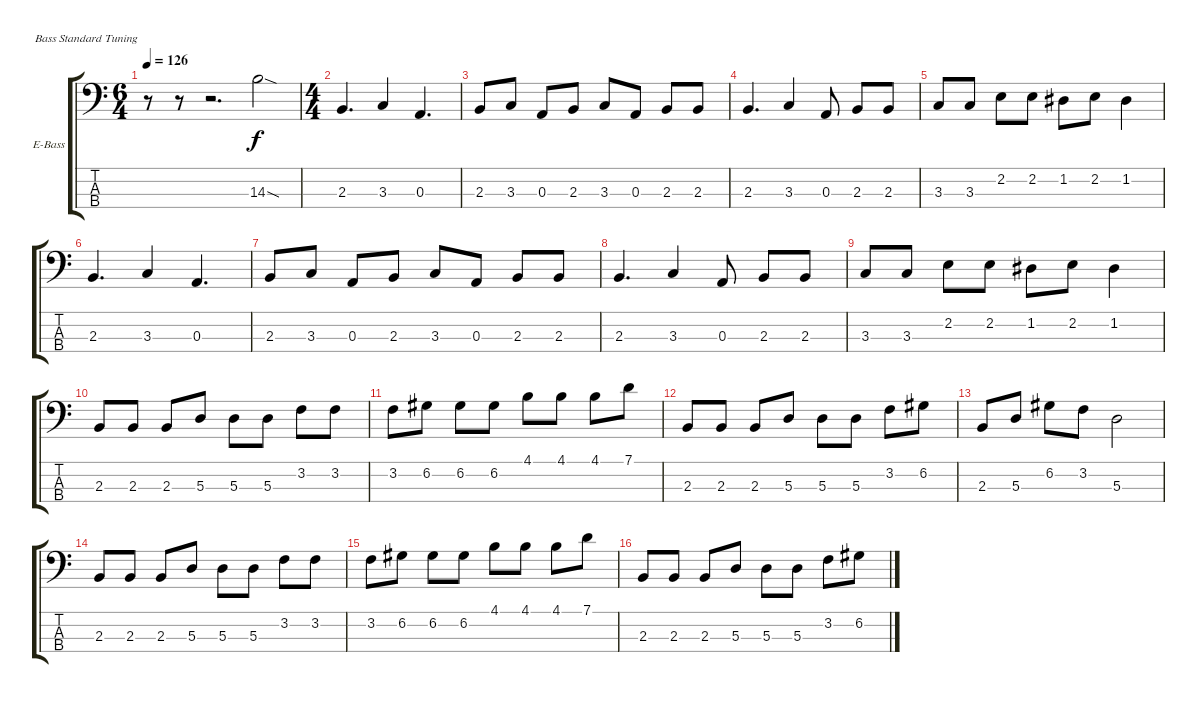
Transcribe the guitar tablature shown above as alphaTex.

\bracketExtendMode groupsimilarinstruments
\firstSystemTrackNameOrientation horizontal
\otherSystemsTrackNameOrientation horizontal
\track ("Raita 1" "E-Bass") {instrument electricbassfinger}
\staff {score tabs}
\tuning (G2 D2 A1 E1)
\ts (6 4)
\beaming (8 6 6)
\tempo 126
\clef f4
\ks c
r.8{dy f} r.8 r.2{d} 14.3{sod}.2 |
\ts (4 4)
\beaming (8 2 2 2 2)
2.3.4{d} 3.3.4 0.3.4{d} |
2.3.8 3.3.8 0.3.8 2.3.8 3.3.8 0.3.8 2.3.8 2.3.8 |
2.3.4{d} 3.3.4 0.3.8 2.3.8 2.3.8 |
3.3.8 3.3.8 2.2.8 2.2.8 1.2.8 2.2.8 1.2.4 |
2.3.4{d} 3.3.4 0.3.4{d} |
2.3.8 3.3.8 0.3.8 2.3.8 3.3.8 0.3.8 2.3.8 2.3.8 |
2.3.4{d} 3.3.4 0.3.8 2.3.8 2.3.8 |
3.3.8 3.3.8 2.2.8 2.2.8 1.2.8 2.2.8 1.2.4 |
2.3.8 2.3.8 2.3.8 5.3.8 5.3.8 5.3.8 3.2.8 3.2.8 |
3.2.8 6.2.8 6.2.8 6.2.8 4.1.8 4.1.8 4.1.8 7.1.8 |
2.3.8 2.3.8 2.3.8 5.3.8 5.3.8 5.3.8 3.2.8 6.2.8 |
2.3.8 5.3.8 6.2.8 3.2.8 5.3.2 |
2.3.8 2.3.8 2.3.8 5.3.8 5.3.8 5.3.8 3.2.8 3.2.8 |
3.2.8 6.2.8 6.2.8 6.2.8 4.1.8 4.1.8 4.1.8 7.1.8 |
2.3.8 2.3.8 2.3.8 5.3.8 5.3.8 5.3.8 3.2.8 6.2.8
